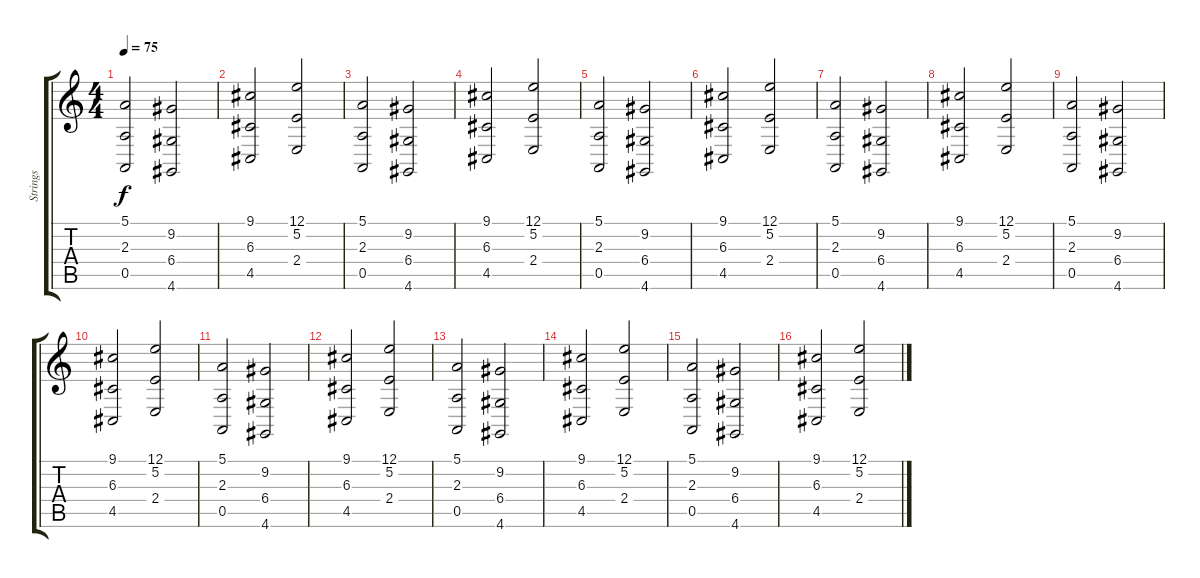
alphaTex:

\track ("Strings" "Strings") {instrument tremolostrings}
\staff {score tabs}
\tuning (E4 B3 G3 D3 A2 E2) {hide}
\ts (4 4)
\tempo 75
\clef g2
\ks c
(5.1 2.3 0.5).2{dy f} (9.2 6.4 4.6).2 |
(9.1 6.3 4.5).2 (12.1 5.2 2.4).2 |
(5.1 2.3 0.5).2 (9.2 6.4 4.6).2 |
(9.1 6.3 4.5).2 (12.1 5.2 2.4).2 |
(5.1 2.3 0.5).2 (9.2 6.4 4.6).2 |
(9.1 6.3 4.5).2 (12.1 5.2 2.4).2 |
(5.1 2.3 0.5).2 (9.2 6.4 4.6).2 |
(9.1 6.3 4.5).2 (12.1 5.2 2.4).2 |
(5.1 2.3 0.5).2 (9.2 6.4 4.6).2 |
(9.1 6.3 4.5).2 (12.1 5.2 2.4).2 |
(5.1 2.3 0.5).2 (9.2 6.4 4.6).2 |
(9.1 6.3 4.5).2 (12.1 5.2 2.4).2 |
(5.1 2.3 0.5).2 (9.2 6.4 4.6).2 |
(9.1 6.3 4.5).2 (12.1 5.2 2.4).2 |
(5.1 2.3 0.5).2 (9.2 6.4 4.6).2 |
(9.1 6.3 4.5).2 (12.1 5.2 2.4).2
